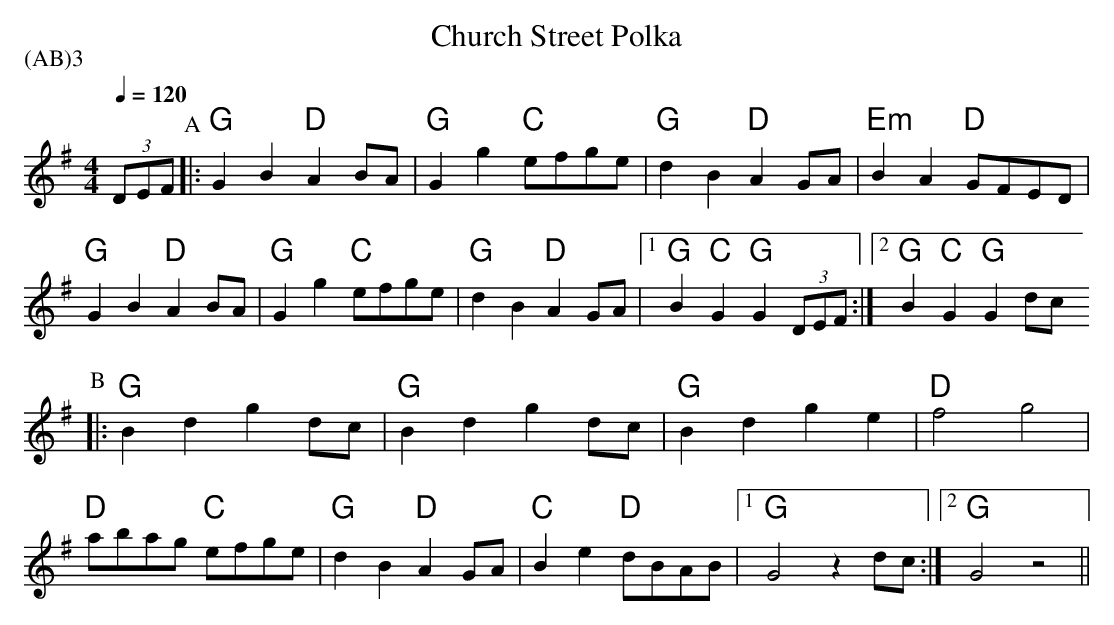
X:1
T:Church Street Polka
P:(AB)3
M:4/4
Q:1/4=120
L: 1/8
K:G
 (3DEF \
P:A
|: "G" G2 B2 "D" A2 BA   |  "G" G2 g2 "C" efge    |  "G" d2 B2 "D" A2 GA    |  "Em" B2   A2 "D" GFED         |
   "G" G2 B2 "D" A2 BA   |  "G" G2 g2 "C" efge    |  "G" d2 B2 "D" A2 GA    |1 "G" B2 "C" G2  "G" G2  (3DEF   :|2  "G" B2  "C" G2 "G" G2  dc
P:B
|: "G" B2 d2 g2 dc       |  "G" B2 d2   g2  dc    | "G" B2 d2 g2 e2    | "D" f4 g4        |
   "D" abag "C" efge     |  "G" d2 B2   "D" A2 GA | "C" B2 e2 "D" dBAB     |1  "G" G4 z2  dc         :|2 "G" G4 z4  ||
